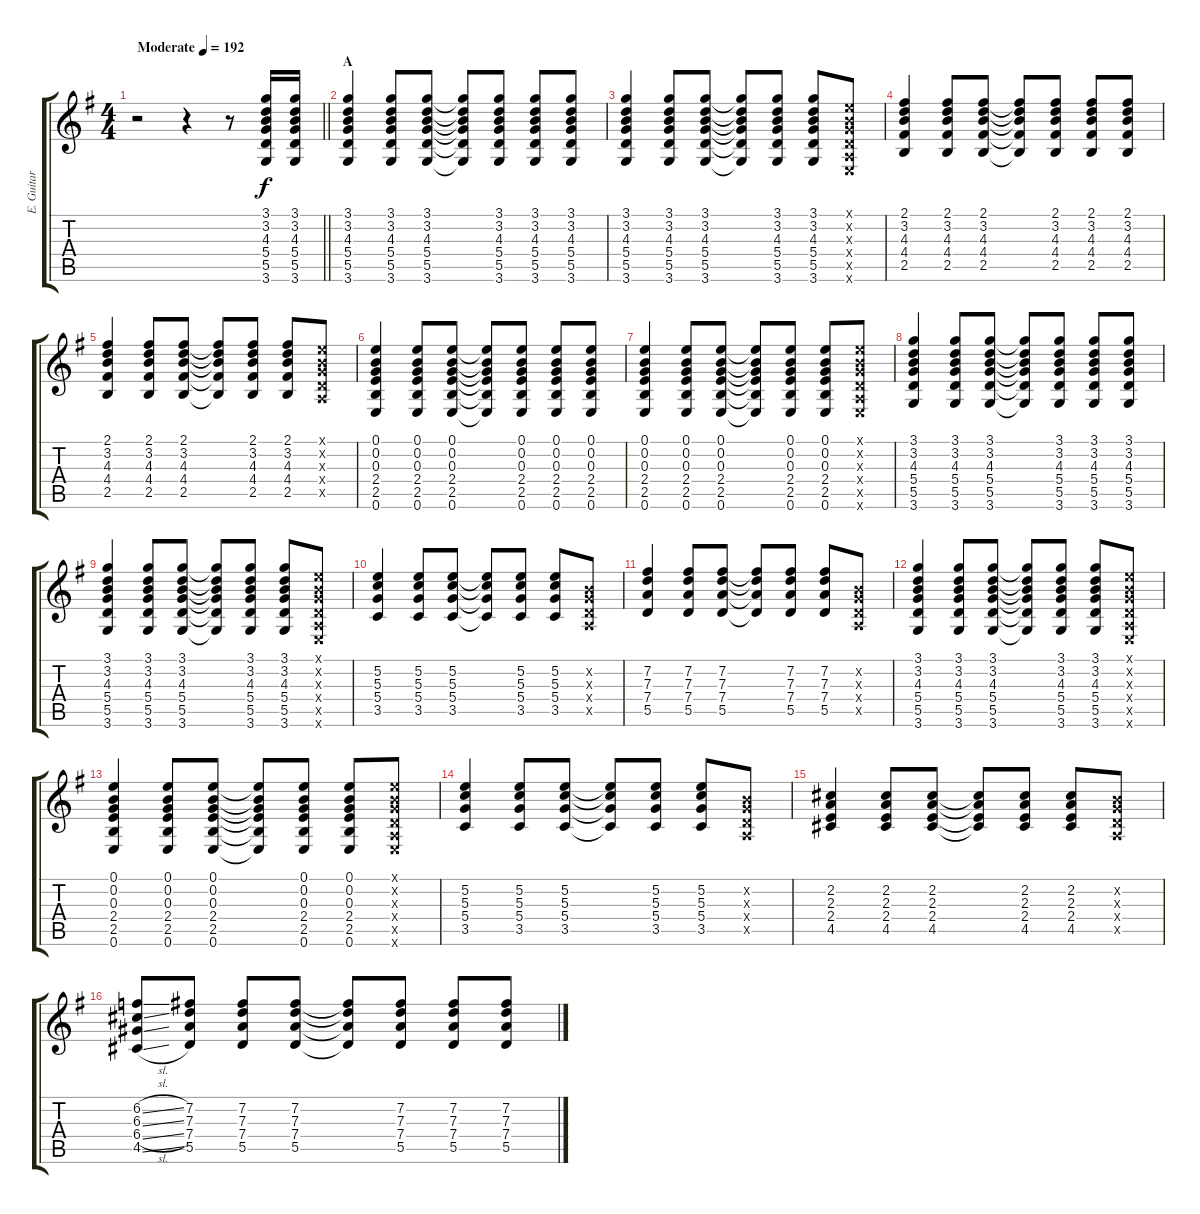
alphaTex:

\track ("E. Guitar I" "E. Guitar ") {instrument overdrivenguitar}
\staff {score tabs}
\tuning (E4 B3 G3 D3 A2 E2) {hide}
\ts (4 4)
\tempo (192 "Moderate")
\clef g2
\barLineRight lightlight
\ks g
r.2{dy f instrument overdrivenguitar} r.4 r.8 (3.1 3.2 4.3 5.4 5.5 3.6).16 (3.1 3.2 4.3 5.4 5.5 3.6).16 |
\section ("" "A")
(3.1 3.2 4.3 5.4 5.5 3.6).4 (3.1 3.2 4.3 5.4 5.5 3.6).8 (3.1 3.2 4.3 5.4 5.5 3.6).8 (3.1{t} 3.2{t} 4.3{t} 5.4{t} 5.5{t} 3.6{t}).8 (3.1 3.2 4.3 5.4 5.5 3.6).8 (3.1 3.2 4.3 5.4 5.5 3.6).8 (3.1 3.2 4.3 5.4 5.5 3.6).8 |
(3.1 3.2 4.3 5.4 5.5 3.6).4 (3.1 3.2 4.3 5.4 5.5 3.6).8 (3.1 3.2 4.3 5.4 5.5 3.6).8 (3.1{t} 3.2{t} 4.3{t} 5.4{t} 5.5{t} 3.6{t}).8 (3.1 3.2 4.3 5.4 5.5 3.6).8 (3.1 3.2 4.3 5.4 5.5 3.6).8 (0.1{x} 0.2{x} 0.3{x} 0.4{x} 0.5{x} 0.6{x}).8 |
(2.1 3.2 4.3 4.4 2.5).4 (2.1 3.2 4.3 4.4 2.5).8 (2.1 3.2 4.3 4.4 2.5).8 (2.1{t} 3.2{t} 4.3{t} 4.4{t} 2.5{t}).8 (2.1 3.2 4.3 4.4 2.5).8 (2.1 3.2 4.3 4.4 2.5).8 (2.1 3.2 4.3 4.4 2.5).8 |
(2.1 3.2 4.3 4.4 2.5).4 (2.1 3.2 4.3 4.4 2.5).8 (2.1 3.2 4.3 4.4 2.5).8 (2.1{t} 3.2{t} 4.3{t} 4.4{t} 2.5{t}).8 (2.1 3.2 4.3 4.4 2.5).8 (2.1 3.2 4.3 4.4 2.5).8 (0.1{x} 0.2{x} 0.3{x} 0.4{x} 0.5{x}).8 |
(0.1 0.2 0.3 2.4 2.5 0.6).4 (0.1 0.2 0.3 2.4 2.5 0.6).8 (0.1 0.2 0.3 2.4 2.5 0.6).8 (0.1{t} 0.2{t} 0.3{t} 2.4{t} 2.5{t} 0.6{t}).8 (0.1 0.2 0.3 2.4 2.5 0.6).8 (0.1 0.2 0.3 2.4 2.5 0.6).8 (0.1 0.2 0.3 2.4 2.5 0.6).8 |
(0.1 0.2 0.3 2.4 2.5 0.6).4 (0.1 0.2 0.3 2.4 2.5 0.6).8 (0.1 0.2 0.3 2.4 2.5 0.6).8 (0.1{t} 0.2{t} 0.3{t} 2.4{t} 2.5{t} 0.6{t}).8 (0.1 0.2 0.3 2.4 2.5 0.6).8 (0.1 0.2 0.3 2.4 2.5 0.6).8 (0.1{x} 0.2{x} 0.3{x} 0.4{x} 0.5{x} 0.6{x}).8 |
(3.1 3.2 4.3 5.4 5.5 3.6).4 (3.1 3.2 4.3 5.4 5.5 3.6).8 (3.1 3.2 4.3 5.4 5.5 3.6).8 (3.1{t} 3.2{t} 4.3{t} 5.4{t} 5.5{t} 3.6{t}).8 (3.1 3.2 4.3 5.4 5.5 3.6).8 (3.1 3.2 4.3 5.4 5.5 3.6).8 (3.1 3.2 4.3 5.4 5.5 3.6).8 |
(3.1 3.2 4.3 5.4 5.5 3.6).4 (3.1 3.2 4.3 5.4 5.5 3.6).8 (3.1 3.2 4.3 5.4 5.5 3.6).8 (3.1{t} 3.2{t} 4.3{t} 5.4{t} 5.5{t} 3.6{t}).8 (3.1 3.2 4.3 5.4 5.5 3.6).8 (3.1 3.2 4.3 5.4 5.5 3.6).8 (0.1{x} 0.2{x} 0.3{x} 0.4{x} 0.5{x} 0.6{x}).8 |
(5.2 5.3 5.4 3.5).4 (5.2 5.3 5.4 3.5).8 (5.2 5.3 5.4 3.5).8 (5.2{t} 5.3{t} 5.4{t} 3.5{t}).8 (5.2 5.3 5.4 3.5).8 (5.2 5.3 5.4 3.5).8 (0.2{x} 0.3{x} 0.4{x} 0.5{x}).8 |
(7.2 7.3 7.4 5.5).4 (7.2 7.3 7.4 5.5).8 (7.2 7.3 7.4 5.5).8 (7.2{t} 7.3{t} 7.4{t} 5.5{t}).8 (7.2 7.3 7.4 5.5).8 (7.2 7.3 7.4 5.5).8 (0.2{x} 0.3{x} 0.4{x} 0.5{x}).8 |
(3.1 3.2 4.3 5.4 5.5 3.6).4 (3.1 3.2 4.3 5.4 5.5 3.6).8 (3.1 3.2 4.3 5.4 5.5 3.6).8 (3.1{t} 3.2{t} 4.3{t} 5.4{t} 5.5{t} 3.6{t}).8 (3.1 3.2 4.3 5.4 5.5 3.6).8 (3.1 3.2 4.3 5.4 5.5 3.6).8 (0.1{x} 0.2{x} 0.3{x} 0.4{x} 0.5{x} 0.6{x}).8 |
(0.1 0.2 0.3 2.4 2.5 0.6).4 (0.1 0.2 0.3 2.4 2.5 0.6).8 (0.1 0.2 0.3 2.4 2.5 0.6).8 (0.1{t} 0.2{t} 0.3{t} 2.4{t} 2.5{t} 0.6{t}).8 (0.1 0.2 0.3 2.4 2.5 0.6).8 (0.1 0.2 0.3 2.4 2.5 0.6).8 (0.1{x} 0.2{x} 0.3{x} 0.4{x} 0.5{x} 0.6{x}).8 |
(5.2 5.3 5.4 3.5).4 (5.2 5.3 5.4 3.5).8 (5.2 5.3 5.4 3.5).8 (5.2{t} 5.3{t} 5.4{t} 3.5{t}).8 (5.2 5.3 5.4 3.5).8 (5.2 5.3 5.4 3.5).8 (0.2{x} 0.3{x} 0.4{x} 0.5{x}).8 |
(2.2 2.3 2.4 4.5).4 (2.2 2.3 2.4 4.5).8 (2.2 2.3 2.4 4.5).8 (2.2{t} 2.3{t} 2.4{t} 4.5{t}).8 (2.2 2.3 2.4 4.5).8 (2.2 2.3 2.4 4.5).8 (0.2{x} 0.3{x} 0.4{x} 0.5{x}).8 |
(6.2{sl} 6.3{sl} 6.4{sl} 4.5{sl}).8 (7.2 7.3 7.4 5.5).8 (7.2 7.3 7.4 5.5).8 (7.2 7.3 7.4 5.5).8 (7.2{t} 7.3{t} 7.4{t} 5.5{t}).8 (7.2 7.3 7.4 5.5).8 (7.2 7.3 7.4 5.5).8 (7.2 7.3 7.4 5.5).8
